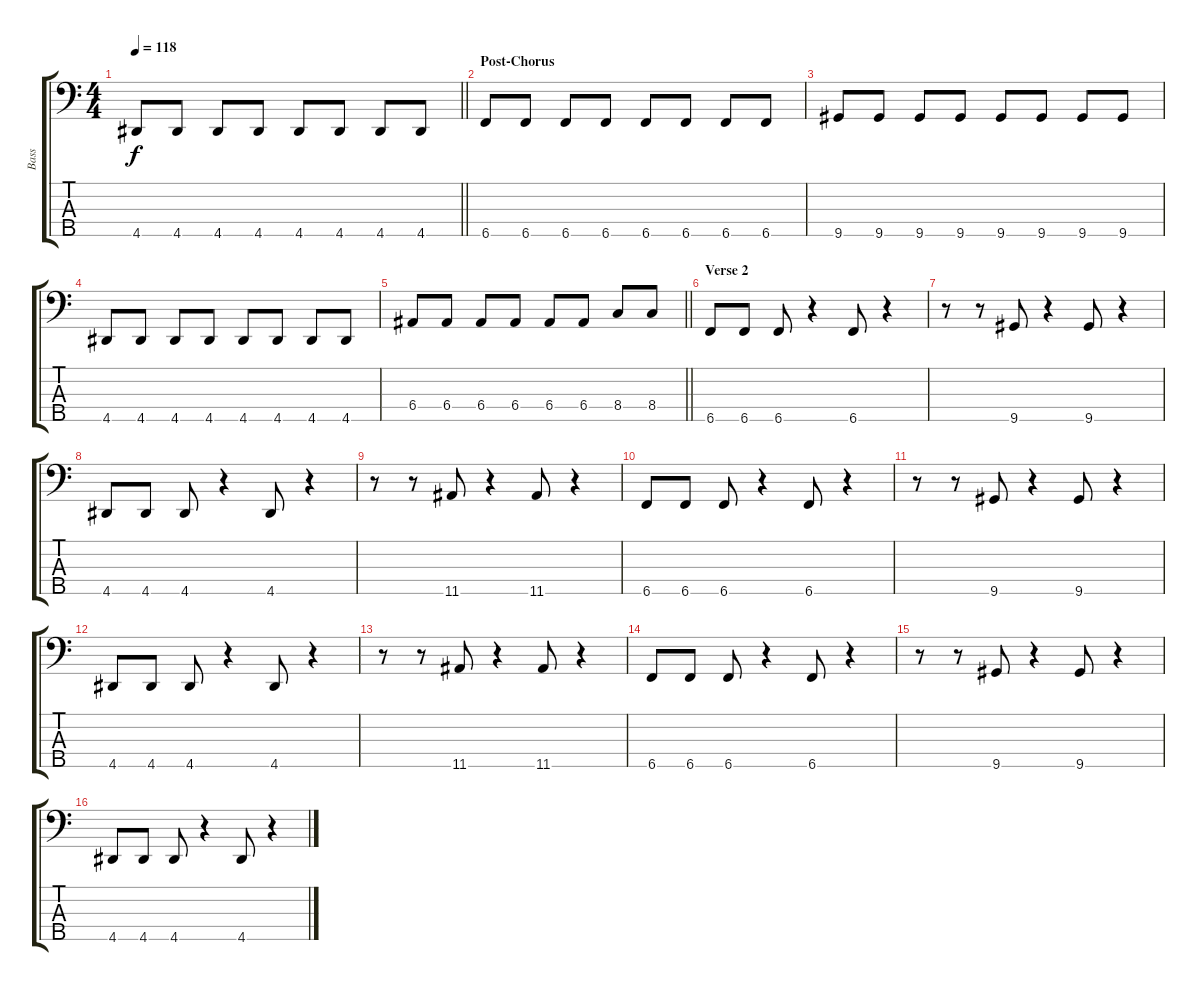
\track ("Bass" "Bass") {instrument electricbassfinger}
\staff {score tabs}
\tuning (G2 D2 A1 E1 B0) {hide}
\ts (4 4)
\tempo 118
\clef f4
\barLineRight lightlight
\ks c
4.5.8{dy f} 4.5.8 4.5.8 4.5.8 4.5.8 4.5.8 4.5.8 4.5.8 |
\section ("" "Post-Chorus")
6.5.8 6.5.8 6.5.8 6.5.8 6.5.8 6.5.8 6.5.8 6.5.8 |
9.5.8 9.5.8 9.5.8 9.5.8 9.5.8 9.5.8 9.5.8 9.5.8 |
4.5.8 4.5.8 4.5.8 4.5.8 4.5.8 4.5.8 4.5.8 4.5.8 |
\barLineRight lightlight
6.4.8 6.4.8 6.4.8 6.4.8 6.4.8 6.4.8 8.4.8 8.4.8 |
\section ("" "Verse 2")
6.5.8 6.5.8 6.5.8 r.4 6.5.8 r.4 |
r.8 r.8 9.5.8 r.4 9.5.8 r.4 |
4.5.8 4.5.8 4.5.8 r.4 4.5.8 r.4 |
r.8 r.8 11.5.8 r.4 11.5.8 r.4 |
6.5.8 6.5.8 6.5.8 r.4 6.5.8 r.4 |
r.8 r.8 9.5.8 r.4 9.5.8 r.4 |
4.5.8 4.5.8 4.5.8 r.4 4.5.8 r.4 |
r.8 r.8 11.5.8 r.4 11.5.8 r.4 |
6.5.8 6.5.8 6.5.8 r.4 6.5.8 r.4 |
r.8 r.8 9.5.8 r.4 9.5.8 r.4 |
4.5.8 4.5.8 4.5.8 r.4 4.5.8 r.4
